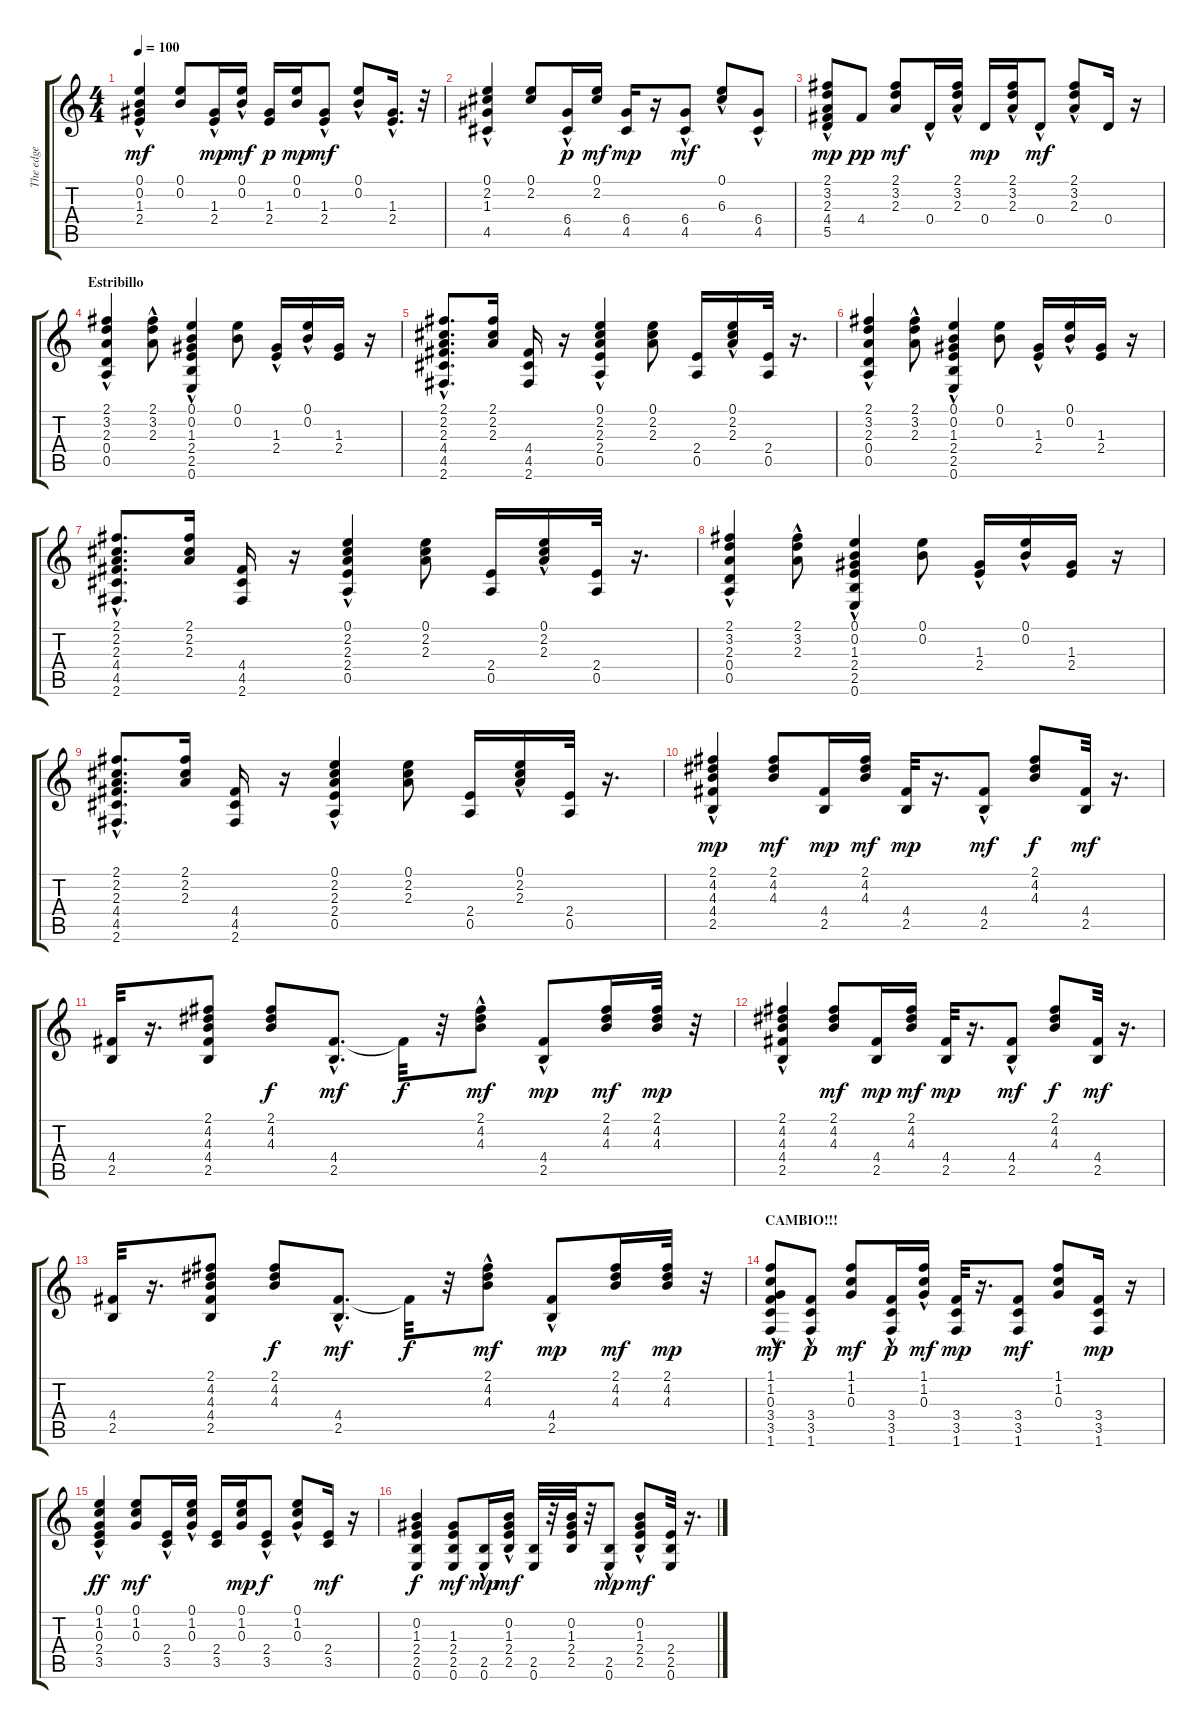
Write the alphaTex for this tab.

\track ("The edge" "The edge") {instrument distortionguitar}
\staff {score tabs}
\tuning (E4 B3 G3 D3 A2 E2) {hide}
\ts (4 4)
\tempo 100
\clef g2
\ks c
(0.1{hac} 0.2{hac} 1.3 2.4).4{dy mf} (0.1 0.2).8 (1.3{hac} 2.4{hac}).16{dy mp} (0.1{hac} 0.2).16{dy mf} (1.3 2.4).16{dy p} (0.1 0.2).16{dy mp} (1.3{hac} 2.4{hac}).8{dy mf} (0.1{hac} 0.2{hac}).8 (1.3{hac} 2.4{hac}).16{d} r.32 |
(0.1{hac} 2.2{hac} 1.3 4.5).4 (0.1 2.2).8 (6.4{hac} 4.5{hac}).16{dy p} (0.1 2.2).16{dy mf} (6.4 4.5).16{dy mp} r.16 (6.4{hac} 4.5{hac}).8{dy mf} (0.1{hac} 6.3).8 (6.4{hac} 4.5).8 |
(2.1{hac} 3.2{hac} 2.3{hac} 4.4 5.5).8{dy mp} 4.4.8{dy pp} (2.1 3.2 2.3).8{dy mf} 0.4{hac}.16 (2.1{hac} 3.2 2.3).16 0.4.16{dy mp} (2.1{hac} 3.2 2.3).16 0.4{hac}.8{dy mf} (2.1{hac} 3.2{hac} 2.3{hac}).8 0.4.16 r.16 |
\section ("" "Estribillo")
(2.1{hac} 3.2{hac} 2.3{hac} 0.4 0.5).4 (2.1 3.2 2.3{hac}).8 (0.1{hac} 0.2{hac} 1.3 2.4 2.5 0.6).4 (0.1 0.2).8 (1.3{hac} 2.4{hac}).16 (0.1 0.2{hac}).16 (1.3 2.4).16 r.16 |
(2.1 2.2 2.3 4.4{hac} 4.5{hac} 2.6{hac}).8{d} (2.1 2.2 2.3).16 (4.4 4.5 2.6).16 r.16 (0.1{hac} 2.2{hac} 2.3{hac} 2.4 0.5).4 (0.1 2.2 2.3).8 (2.4 0.5).16 (0.1{hac} 2.2 2.3).16 (2.4 0.5).32 r.16{d} |
(2.1{hac} 3.2{hac} 2.3{hac} 0.4 0.5).4 (2.1 3.2 2.3{hac}).8 (0.1{hac} 0.2{hac} 1.3 2.4 2.5 0.6).4 (0.1 0.2).8 (1.3{hac} 2.4{hac}).16 (0.1 0.2{hac}).16 (1.3 2.4).16 r.16 |
(2.1 2.2 2.3 4.4{hac} 4.5{hac} 2.6{hac}).8{d} (2.1 2.2 2.3).16 (4.4 4.5 2.6).16 r.16 (0.1{hac} 2.2{hac} 2.3{hac} 2.4 0.5).4 (0.1 2.2 2.3).8 (2.4 0.5).16 (0.1{hac} 2.2 2.3).16 (2.4 0.5).32 r.16{d} |
(2.1{hac} 3.2{hac} 2.3{hac} 0.4 0.5).4 (2.1 3.2 2.3{hac}).8 (0.1{hac} 0.2{hac} 1.3 2.4 2.5 0.6).4 (0.1 0.2).8 (1.3{hac} 2.4{hac}).16 (0.1 0.2{hac}).16 (1.3 2.4).16 r.16 |
(2.1 2.2 2.3 4.4{hac} 4.5{hac} 2.6{hac}).8{d} (2.1 2.2 2.3).16 (4.4 4.5 2.6).16 r.16 (0.1{hac} 2.2{hac} 2.3{hac} 2.4 0.5).4 (0.1 2.2 2.3).8 (2.4 0.5).16 (0.1{hac} 2.2 2.3).16 (2.4 0.5).32 r.16{d} |
(2.1{hac} 4.2{hac} 4.3{hac} 4.4 2.5).4{dy mp} (2.1 4.2 4.3).8{dy mf} (4.4 2.5).16{dy mp} (2.1 4.2 4.3).16{dy mf} (4.4 2.5).32{dy mp} r.16{d} (4.4 2.5{hac}).8{dy mf} (2.1 4.2 4.3).8{dy f} (4.4 2.5).32{dy mf} r.16{d} |
(4.4 2.5).32 r.16{d} (2.1 4.2 4.3 4.4 2.5).8 (2.1 4.2 4.3).8{dy f} (4.4{hac} 2.5{hac}).8{d dy mf} 4.4{t}.32{dy f} r.32 (2.1{hac} 4.2{hac} 4.3).8{dy mf} (4.4{hac} 2.5{hac}).8{dy mp} (2.1 4.2 4.3).16{dy mf} (2.1 4.2 4.3).32{dy mp} r.32 |
(2.1{hac} 4.2{hac} 4.3{hac} 4.4 2.5).4 (2.1 4.2 4.3).8{dy mf} (4.4 2.5).16{dy mp} (2.1 4.2 4.3).16{dy mf} (4.4 2.5).32{dy mp} r.16{d} (4.4 2.5{hac}).8{dy mf} (2.1 4.2 4.3).8{dy f} (4.4 2.5).32{dy mf} r.16{d} |
(4.4 2.5).32 r.16{d} (2.1 4.2 4.3 4.4 2.5).8 (2.1 4.2 4.3).8{dy f} (4.4{hac} 2.5{hac}).8{d dy mf} 4.4{t}.32{dy f} r.32 (2.1{hac} 4.2{hac} 4.3).8{dy mf} (4.4{hac} 2.5{hac}).8{dy mp} (2.1 4.2 4.3).16{dy mf} (2.1 4.2 4.3).32{dy mp} r.32 |
\section ("" "CAMBIO!!!")
(1.1{hac} 1.2{hac} 0.3{hac} 3.4 3.5 1.6).8{dy mf} (3.4{hac} 3.5 1.6).8{dy p} (1.1 1.2 0.3).8{dy mf} (3.4 3.5{hac} 1.6).16{dy p} (1.1{hac} 1.2{hac} 0.3{hac}).16{dy mf} (3.4 3.5 1.6).32{dy mp} r.16{d} (3.4 3.5 1.6).8{dy mf} (1.1 1.2 0.3).8 (3.4 3.5 1.6).16{dy mp} r.16 |
(0.1{hac} 1.2{hac} 0.3{hac} 2.4 3.5).4{dy ff} (0.1 1.2 0.3).8{dy mf} (2.4 3.5{hac}).16 (0.1{hac} 1.2{hac} 0.3).16 (2.4 3.5).16 (0.1 1.2 0.3).16{dy mp} (2.4{hac} 3.5{hac}).8{dy f} (0.1{hac} 1.2{hac} 0.3).8 (2.4 3.5).16{dy mf} r.16 |
(0.2 1.3 2.4 2.5 0.6).4{dy f} (1.3 2.4 2.5 0.6).8{dy mf} (2.5{hac} 0.6).16{dy mp} (0.2 1.3{hac} 2.4 2.5).16{dy mf} (2.5 0.6).32 r.32 (0.2 1.3 2.4 2.5).32 r.32 (2.5 0.6{hac}).8{dy mp} (0.2{hac} 1.3 2.4 2.5{hac}).8{dy mf} (2.4 2.5 0.6).32 r.16{d}
